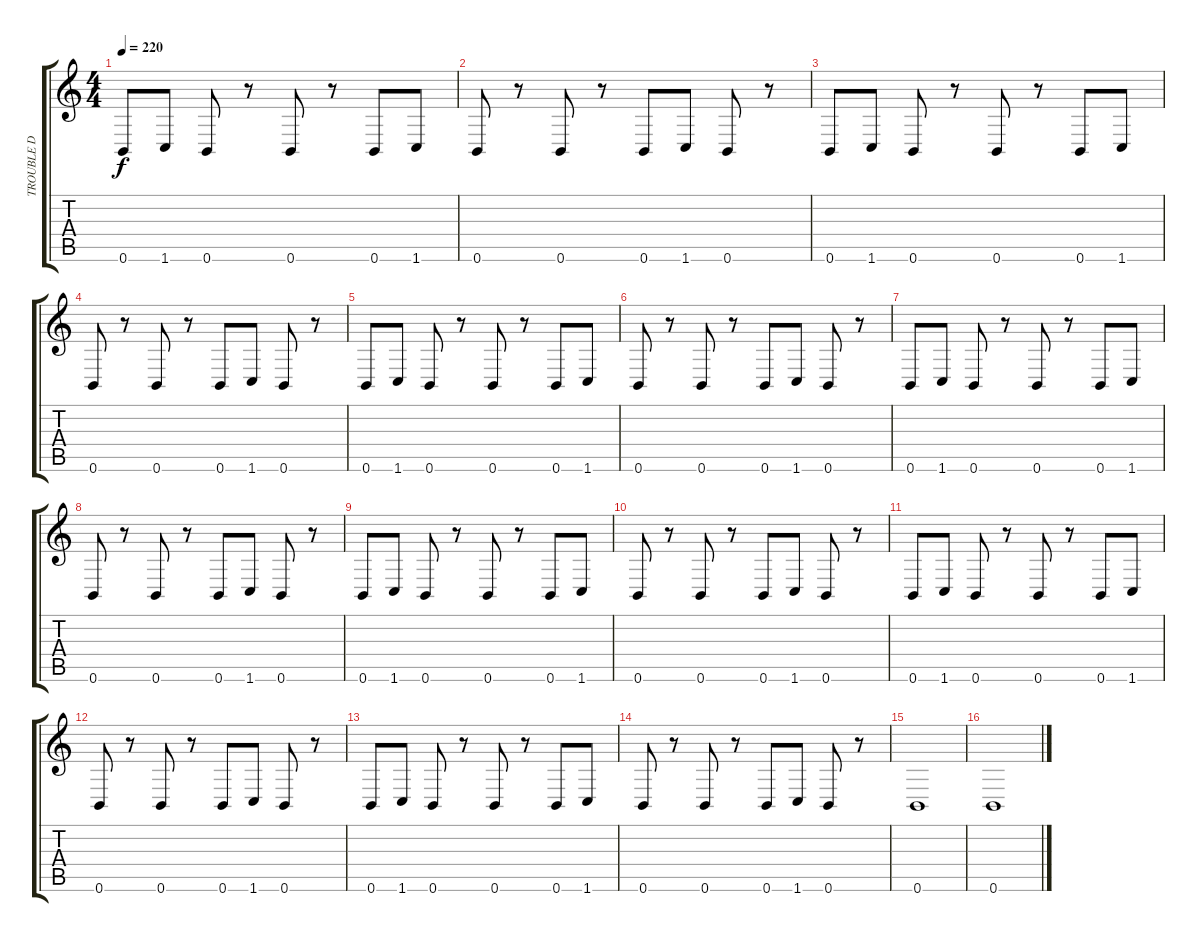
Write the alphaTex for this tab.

\track ("TROUBLE D" "TROUBLE D") {instrument electricbassfinger}
\staff {score tabs}
\tuning (Db4 Ab3 E3 B2 Gb2 B1) {hide}
\ts (4 4)
\tempo 220
\clef g2
\ks c
0.6.8{dy f} 1.6.8 0.6.8 r.8 0.6.8 r.8 0.6.8 1.6.8 |
0.6.8 r.8 0.6.8 r.8 0.6.8 1.6.8 0.6.8 r.8 |
0.6.8 1.6.8 0.6.8 r.8 0.6.8 r.8 0.6.8 1.6.8 |
0.6.8 r.8 0.6.8 r.8 0.6.8 1.6.8 0.6.8 r.8 |
0.6.8 1.6.8 0.6.8 r.8 0.6.8 r.8 0.6.8 1.6.8 |
0.6.8 r.8 0.6.8 r.8 0.6.8 1.6.8 0.6.8 r.8 |
0.6.8 1.6.8 0.6.8 r.8 0.6.8 r.8 0.6.8 1.6.8 |
0.6.8 r.8 0.6.8 r.8 0.6.8 1.6.8 0.6.8 r.8 |
0.6.8 1.6.8 0.6.8 r.8 0.6.8 r.8 0.6.8 1.6.8 |
0.6.8 r.8 0.6.8 r.8 0.6.8 1.6.8 0.6.8 r.8 |
0.6.8 1.6.8 0.6.8 r.8 0.6.8 r.8 0.6.8 1.6.8 |
0.6.8 r.8 0.6.8 r.8 0.6.8 1.6.8 0.6.8 r.8 |
0.6.8 1.6.8 0.6.8 r.8 0.6.8 r.8 0.6.8 1.6.8 |
0.6.8 r.8 0.6.8 r.8 0.6.8 1.6.8 0.6.8 r.8 |
0.6.1 |
0.6.1
